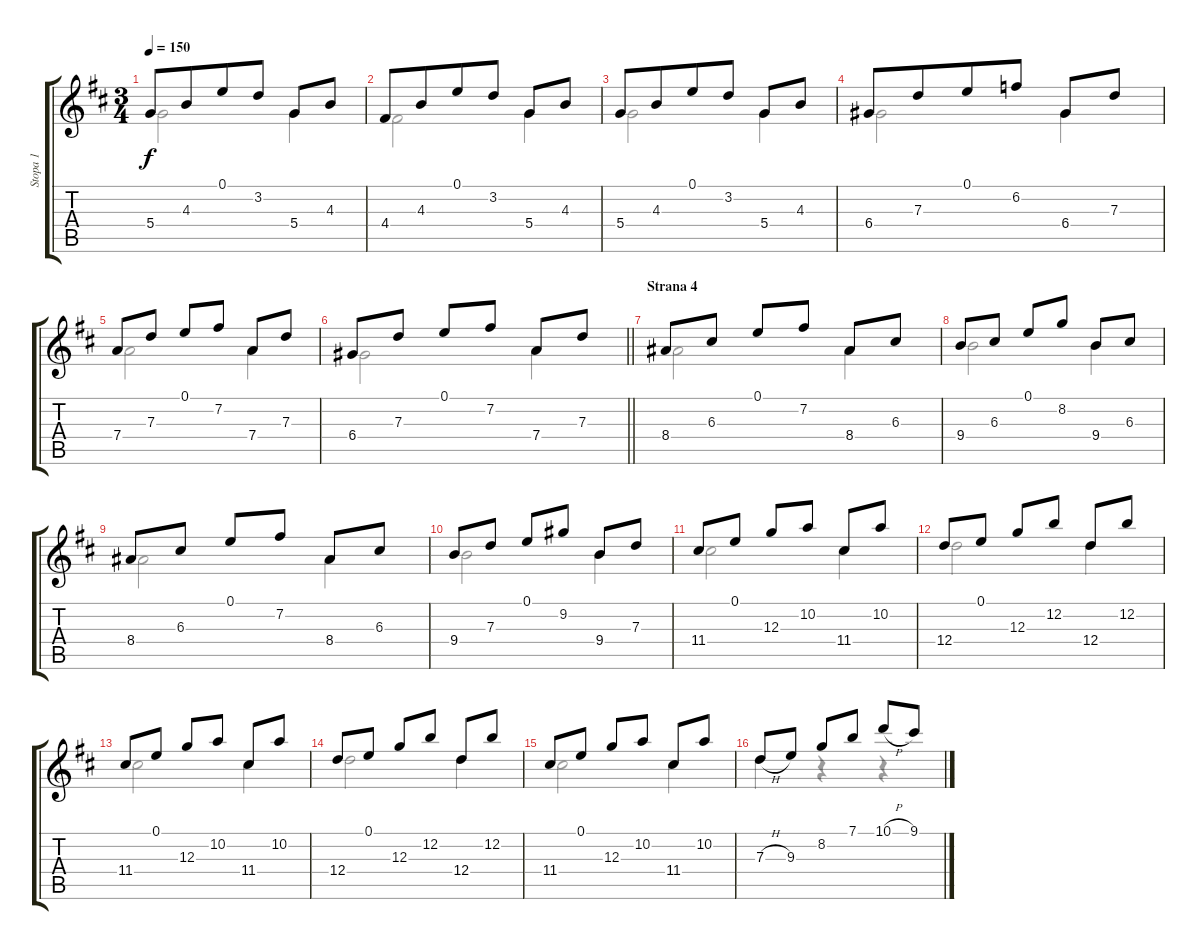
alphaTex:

\track ("Stopa 1" "Stopa 1") {instrument acousticguitarnylon}
\staff {score tabs}
\tuning (E4 B3 G3 D3 A2 D2) {hide}
\voice
\ts (3 4)
\tempo 150
\clef g2
\ks d
5.4.8{dy f} 4.3.8{beam merge} 0.1.8 3.2.8 5.4.8 4.3.8 |
4.4.8 4.3.8{beam merge} 0.1.8 3.2.8 5.4.8 4.3.8 |
5.4.8 4.3.8{beam merge} 0.1.8 3.2.8 5.4.8 4.3.8 |
6.4.8 7.3.8{beam merge} 0.1.8 6.2.8 6.4.8 7.3.8 |
7.4.8 7.3.8 0.1.8 7.2.8 7.4.8 7.3.8 |
\barLineRight lightlight
6.4.8 7.3.8 0.1.8 7.2.8 7.4.8 7.3.8 |
\section ("" "Strana 4")
8.4.8 6.3.8 0.1.8 7.2.8 8.4.8 6.3.8 |
9.4.8 6.3.8 0.1.8 8.2.8 9.4.8 6.3.8 |
8.4.8 6.3.8 0.1.8 7.2.8 8.4.8 6.3.8 |
9.4.8 7.3.8 0.1.8 9.2.8 9.4.8 7.3.8 |
11.4.8 0.1.8 12.3.8 10.2.8 11.4.8 10.2.8 |
12.4.8 0.1.8 12.3.8 12.2.8 12.4.8 12.2.8 |
11.4.8 0.1.8 12.3.8 10.2.8 11.4.8 10.2.8 |
12.4.8 0.1.8 12.3.8 12.2.8 12.4.8 12.2.8 |
11.4.8 0.1.8 12.3.8 10.2.8 11.4.8 10.2.8 |
7.3{h}.8 9.3.8 8.2.8 7.1.8 10.1{h}.8 9.1.8
\voice
\clef g2
\ottava regular
\simile none
\ks d
5.4.2{dy f} 5.4.4 |
4.4.2 5.4.4 |
5.4.2 5.4.4 |
6.4.2 6.4.4 |
7.4.2 7.4.4 |
\barLineRight lightlight
6.4.2 7.4.4 |
8.4.2 8.4.4 |
9.4.2 9.4.4 |
8.4.2 8.4.4 |
9.4.2 9.4.4 |
11.4.2 11.4.4 |
12.4.2 12.4.4 |
11.4.2 11.4.4 |
12.4.2 12.4.4 |
11.4.2 11.4.4 |
7.3.4 r.4 r.4
